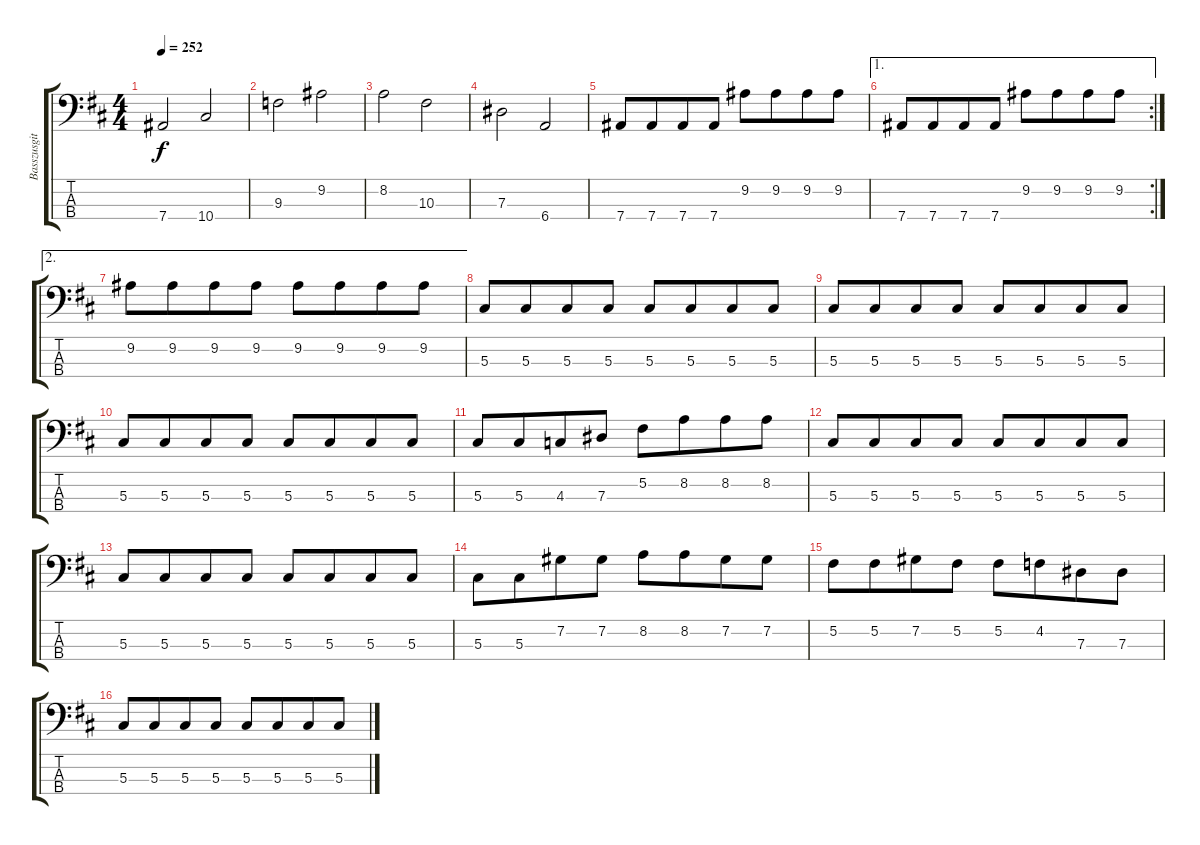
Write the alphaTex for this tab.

\track ("Basszusgitár (Barry Sparks)" "Basszusgit") {instrument electricbassfinger}
\staff {score tabs}
\tuning (Gb2 Db2 Ab1 Eb1) {hide}
\ts (4 4)
\tempo 252
\clef f4
\ks d
7.4.2{dy f} 10.4.2 |
9.3.2 9.2.2 |
8.2.2 10.3.2 |
7.3.2 6.4.2 |
7.4.8 7.4.8{beam merge} 7.4.8 7.4.8 9.2.8 9.2.8{beam merge} 9.2.8 9.2.8 |
\ae 1
\rc 2
7.4.8 7.4.8{beam merge} 7.4.8 7.4.8 9.2.8 9.2.8{beam merge} 9.2.8 9.2.8 |
\ae 2
9.2.8 9.2.8{beam merge} 9.2.8 9.2.8 9.2.8 9.2.8{beam merge} 9.2.8 9.2.8 |
5.3.8 5.3.8{beam merge} 5.3.8 5.3.8 5.3.8 5.3.8{beam merge} 5.3.8 5.3.8 |
5.3.8 5.3.8{beam merge} 5.3.8 5.3.8 5.3.8 5.3.8{beam merge} 5.3.8 5.3.8 |
5.3.8 5.3.8{beam merge} 5.3.8 5.3.8 5.3.8 5.3.8{beam merge} 5.3.8 5.3.8 |
5.3.8 5.3.8{beam merge} 4.3.8 7.3.8 5.2.8 8.2.8{beam merge} 8.2.8 8.2.8 |
5.3.8 5.3.8{beam merge} 5.3.8 5.3.8 5.3.8 5.3.8{beam merge} 5.3.8 5.3.8 |
5.3.8 5.3.8{beam merge} 5.3.8 5.3.8 5.3.8 5.3.8{beam merge} 5.3.8 5.3.8 |
5.3.8 5.3.8{beam merge} 7.2.8 7.2.8 8.2.8 8.2.8{beam merge} 7.2.8 7.2.8 |
5.2.8 5.2.8{beam merge} 7.2.8 5.2.8 5.2.8 4.2.8{beam merge} 7.3.8 7.3.8 |
5.3.8 5.3.8{beam merge} 5.3.8 5.3.8 5.3.8 5.3.8{beam merge} 5.3.8 5.3.8
